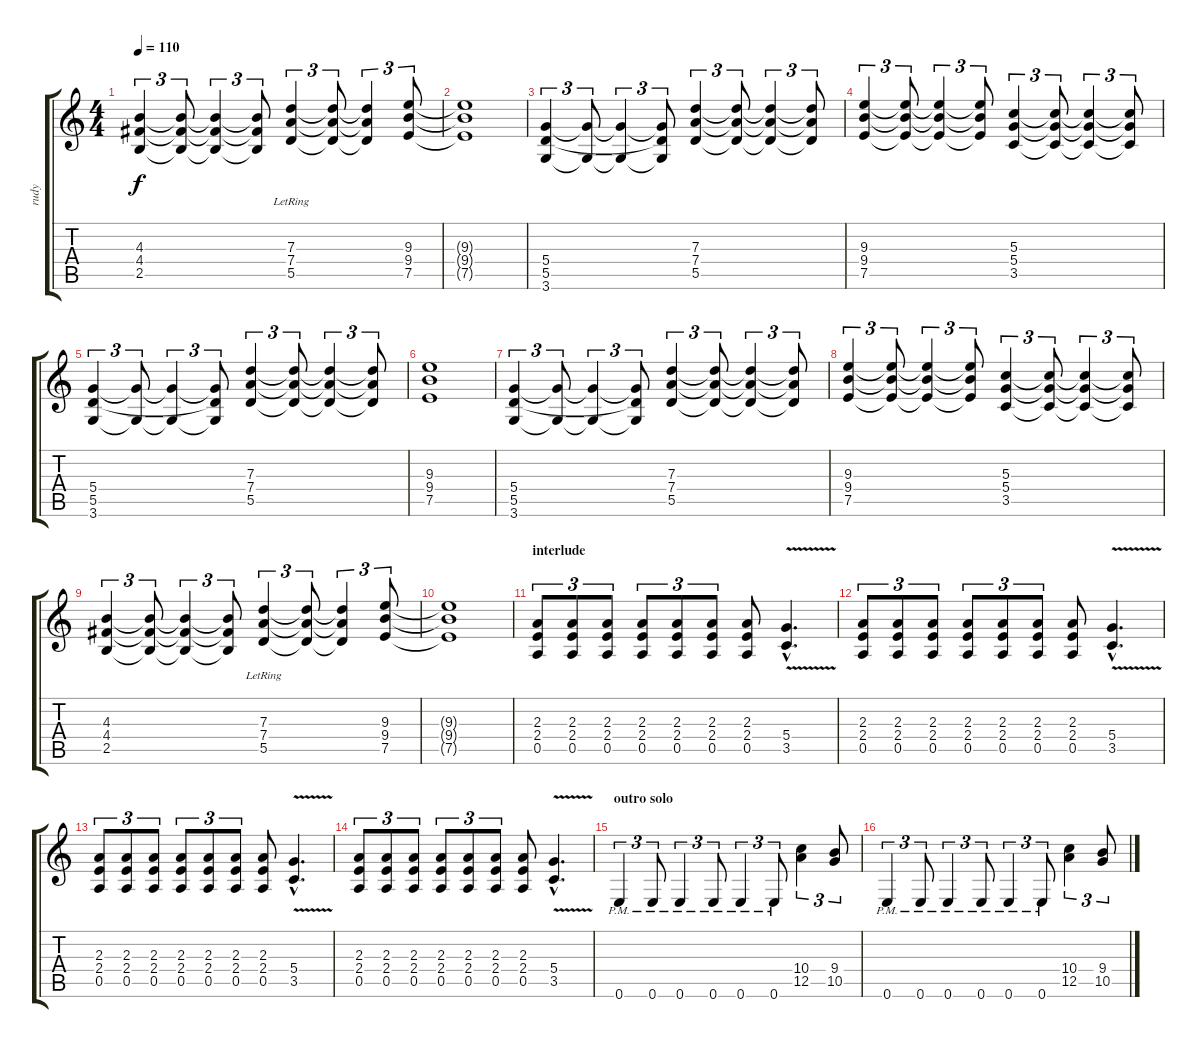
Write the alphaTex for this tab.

\track ("rudy" "rudy") {instrument distortionguitar}
\staff {score tabs}
\tuning (E4 B3 G3 D3 A2 E2) {hide}
\ts (4 4)
\tempo 110
\clef g2
\ks c
(4.3 4.4 2.5).4{tu (3 2) dy f} (4.3{t} 4.4{t} 2.5{t}).8{tu (3 2)} (4.3{t} 4.4{t} 2.5{t}).4{tu (3 2)} (4.3{t} 4.4{t} 2.5{t}).8{tu (3 2)} (7.3 7.4 5.5{lr}).4{tu (3 2)} (7.3{t} 7.4{t} 5.5{t}).8{tu (3 2)} (7.3{t} 7.4{t} 5.5{t}).4{tu (3 2)} (9.3 9.4 7.5).8{tu (3 2)} |
(9.3{t} 9.4{t} 7.5{t}).1 |
(5.4 5.5 3.6).4{tu (3 2)} (5.4{t} 3.6{t}).8{tu (3 2)} (5.4{t} 3.6{t}).4{tu (3 2)} (5.4{t} 5.5{t} 3.6{t}).8{tu (3 2)} (7.3 7.4 5.5).4{tu (3 2)} (7.3{t} 7.4{t} 5.5{t}).8{tu (3 2)} (7.3{t} 7.4{t} 5.5{t}).4{tu (3 2)} (7.3{t} 7.4{t} 5.5{t}).8{tu (3 2)} |
(9.3 9.4 7.5).4{tu (3 2)} (9.3{t} 9.4{t} 7.5{t}).8{tu (3 2)} (9.3{t} 9.4{t} 7.5{t}).4{tu (3 2)} (9.3{t} 9.4{t} 7.5{t}).8{tu (3 2)} (5.3 5.4 3.5).4{tu (3 2)} (5.3{t} 5.4{t} 3.5{t}).8{tu (3 2)} (5.3{t} 5.4{t} 3.5{t}).4{tu (3 2)} (5.3{t} 5.4{t} 3.5{t}).8{tu (3 2)} |
(5.4 5.5 3.6).4{tu (3 2)} (5.4{t} 3.6{t}).8{tu (3 2)} (5.4{t} 3.6{t}).4{tu (3 2)} (5.4{t} 5.5{t} 3.6{t}).8{tu (3 2)} (7.3 7.4 5.5).4{tu (3 2)} (7.3{t} 7.4{t} 5.5{t}).8{tu (3 2)} (7.3{t} 7.4{t} 5.5{t}).4{tu (3 2)} (7.3{t} 7.4{t} 5.5{t}).8{tu (3 2)} |
(9.3 9.4 7.5).1 |
(5.4 5.5 3.6).4{tu (3 2)} (5.4{t} 3.6{t}).8{tu (3 2)} (5.4{t} 3.6{t}).4{tu (3 2)} (5.4{t} 5.5{t} 3.6{t}).8{tu (3 2)} (7.3 7.4 5.5).4{tu (3 2)} (7.3{t} 7.4{t} 5.5{t}).8{tu (3 2)} (7.3{t} 7.4{t} 5.5{t}).4{tu (3 2)} (7.3{t} 7.4{t} 5.5{t}).8{tu (3 2)} |
(9.3 9.4 7.5).4{tu (3 2)} (9.3{t} 9.4{t} 7.5{t}).8{tu (3 2)} (9.3{t} 9.4{t} 7.5{t}).4{tu (3 2)} (9.3{t} 9.4{t} 7.5{t}).8{tu (3 2)} (5.3 5.4 3.5).4{tu (3 2)} (5.3{t} 5.4{t} 3.5{t}).8{tu (3 2)} (5.3{t} 5.4{t} 3.5{t}).4{tu (3 2)} (5.3{t} 5.4{t} 3.5{t}).8{tu (3 2)} |
(4.3 4.4 2.5).4{tu (3 2)} (4.3{t} 4.4{t} 2.5{t}).8{tu (3 2)} (4.3{t} 4.4{t} 2.5{t}).4{tu (3 2)} (4.3{t} 4.4{t} 2.5{t}).8{tu (3 2)} (7.3 7.4 5.5{lr}).4{tu (3 2)} (7.3{t} 7.4{t} 5.5{t}).8{tu (3 2)} (7.3{t} 7.4{t} 5.5{t}).4{tu (3 2)} (9.3 9.4 7.5).8{tu (3 2)} |
(9.3{t} 9.4{t} 7.5{t}).1 |
\section ("" "interlude")
(2.3 2.4 0.5).8{tu (3 2)} (2.3 2.4 0.5).8{tu (3 2)} (2.3 2.4 0.5).8{tu (3 2)} (2.3 2.4 0.5).8{tu (3 2)} (2.3 2.4 0.5).8{tu (3 2)} (2.3 2.4 0.5).8{tu (3 2)} (2.3 2.4 0.5).8 (5.4{hac} 3.5{v hac}).4{d} |
(2.3 2.4 0.5).8{tu (3 2)} (2.3 2.4 0.5).8{tu (3 2)} (2.3 2.4 0.5).8{tu (3 2)} (2.3 2.4 0.5).8{tu (3 2)} (2.3 2.4 0.5).8{tu (3 2)} (2.3 2.4 0.5).8{tu (3 2)} (2.3 2.4 0.5).8 (5.4{hac} 3.5{v hac}).4{d} |
(2.3 2.4 0.5).8{tu (3 2)} (2.3 2.4 0.5).8{tu (3 2)} (2.3 2.4 0.5).8{tu (3 2)} (2.3 2.4 0.5).8{tu (3 2)} (2.3 2.4 0.5).8{tu (3 2)} (2.3 2.4 0.5).8{tu (3 2)} (2.3 2.4 0.5).8 (5.4{hac} 3.5{v hac}).4{d} |
(2.3 2.4 0.5).8{tu (3 2)} (2.3 2.4 0.5).8{tu (3 2)} (2.3 2.4 0.5).8{tu (3 2)} (2.3 2.4 0.5).8{tu (3 2)} (2.3 2.4 0.5).8{tu (3 2)} (2.3 2.4 0.5).8{tu (3 2)} (2.3 2.4 0.5).8 (5.4{hac} 3.5{v hac}).4{d} |
\section ("" "outro solo")
0.6{pm}.4{tu (3 2) volume 10} 0.6{pm}.8{tu (3 2)} 0.6{pm}.4{tu (3 2)} 0.6{pm}.8{tu (3 2)} 0.6{pm}.4{tu (3 2)} 0.6{pm}.8{tu (3 2)} (10.4 12.5).4{tu (3 2)} (9.4 10.5).8{tu (3 2)} |
0.6{pm}.4{tu (3 2)} 0.6{pm}.8{tu (3 2)} 0.6{pm}.4{tu (3 2)} 0.6{pm}.8{tu (3 2)} 0.6{pm}.4{tu (3 2)} 0.6{pm}.8{tu (3 2)} (10.4 12.5).4{tu (3 2)} (9.4 10.5).8{tu (3 2)}
